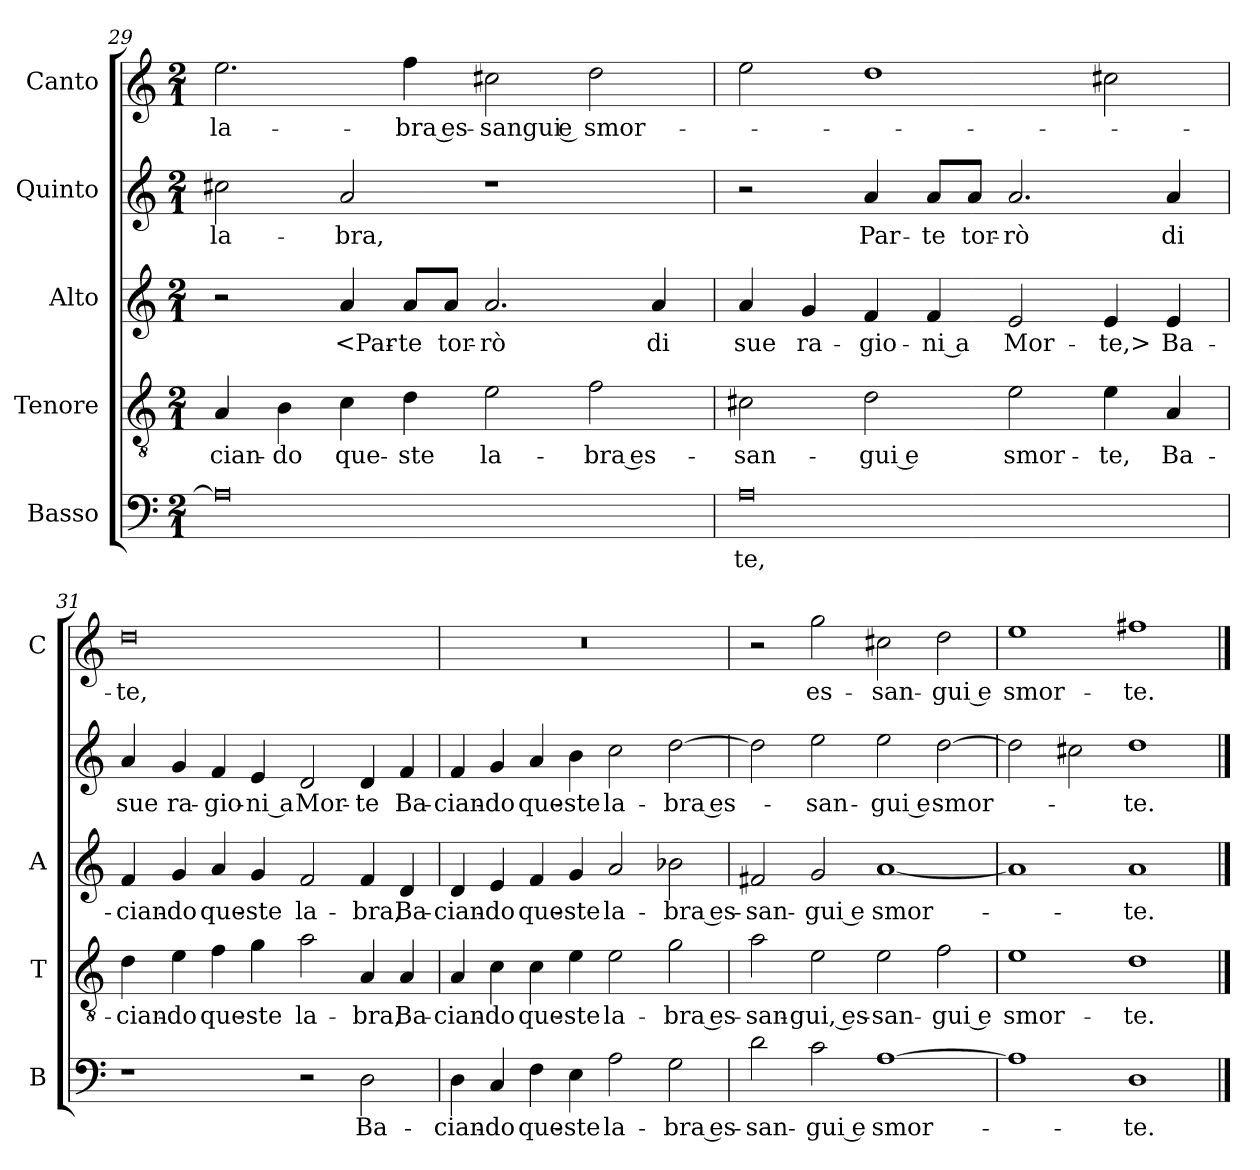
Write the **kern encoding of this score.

**kern	**text	**kern	**text	**kern	**text	**kern	**text	**kern	**text
*part5	*part5	*part4	*part4	*part3	*part3	*part2	*part2	*part1	*part1
*staff5	*staff5	*staff4	*staff4	*staff3	*staff3	*staff2	*staff2	*staff1	*staff1
*I"Basso	*	*I"Tenore	*	*I"Alto	*	*I"Quinto	*	*I"Canto	*
*I'B	*	*I'T	*	*I'A	*	*	*	*I'C	*
*clefF4	*	*clefGv2	*	*clefG2	*	*clefG2	*	*clefG2	*
*k[]	*	*k[]	*	*k[]	*	*k[]	*	*k[]	*
*C:	*	*C:	*	*C:	*	*C:	*	*C:	*
*M2/1	*	*M2/1	*	*M2/1	*	*M2/1	*	*M2/1	*
=29	=29	=29	=29	=29	=29	=29	=29	=29	=29
0A]	.	4A	-cian-	2r	.	2cc#X	la-	2.ee	la-
.	.	4B	-do	.	.	.	.	.	.
.	.	4c	que-	4a	<Par-	2a	-bra,	.	.
.	.	4d	-ste	8aL	-te	.	.	4ff	-bra es-
.	.	.	.	8aJ	tor-	.	.	.	.
.	.	2e	la-	2.a	-rò	1r	.	2cc#X	-sangui e
.	.	2f	-bra es-	.	.	.	.	2dd	smor-
.	.	.	.	4a	di	.	.	.	.
=30	=30	=30	=30	=30	=30	=30	=30	=30	=30
0A	-te,	2c#X	-san-	4a	sue	2r	.	2ee	.
.	.	.	.	4g	ra-	.	.	.	.
.	.	2d	-gui e	4f	-gio-	4a	Par-	1dd	.
.	.	.	.	4f	-ni a	8aL	-te	.	.
.	.	.	.	.	.	8aJ	tor-	.	.
.	.	2e	smor-	2e	Mor-	2.a	-rò	.	.
.	.	4e	-te,	4e	-te,>	.	.	2cc#X	.
.	.	4A	Ba-	4e	Ba-	4a	di	.	.
=31	=31	=31	=31	=31	=31	=31	=31	=31	=31
1r	.	4d	-cian-	4f	-cian-	4a	sue	0dd	-te,
.	.	4e	-do	4g	-do	4g	ra-	.	.
.	.	4f	que-	4a	que-	4f	-gio-	.	.
.	.	4g	-ste	4g	-ste	4e	-ni a	.	.
2r	.	2a	la-	2f	la-	2d	Mor-	.	.
2D	Ba-	4A	-bra,	4f	-bra,	4d	-te	.	.
.	.	4A	Ba-	4d	Ba-	4f	Ba-	.	.
=32	=32	=32	=32	=32	=32	=32	=32	=32	=32
4D	-cian-	4A	-cian-	4d	-cian-	4f	-cian-	0r	.
4C	-do	4c	-do	4e	-do	4g	-do	.	.
4F	que-	4c	que-	4f	que-	4a	que-	.	.
4E	-ste	4e	-ste	4g	-ste	4b	-ste	.	.
2A	la-	2e	la-	2a	la-	2cc	la-	.	.
2G	-bra es-	2g	-bra es-	2b-X	-bra es-	[2dd	-bra es-	.	.
=33	=33	=33	=33	=33	=33	=33	=33	=33	=33
2d	-san-	2a	-san-	2f#X	-san-	2dd]	.	2r	.
2c	-gui e	2e	-gui, es-	2g	-gui e	2ee	-san-	2gg	es-
[1A	smor-	2e	-san-	[1a	smor-	2ee	-gui e	2cc#X	-san-
.	.	2f	-gui e	.	.	[2dd	smor-	2dd	-gui e
=34	=34	=34	=34	=34	=34	=34	=34	=34	=34
1A]	.	1e	smor-	1a]	.	2dd]	.	1ee	smor-
.	.	.	.	.	.	2cc#X	.	.	.
1D	-te.	1d	-te.	1a	-te.	1dd	-te.	1ff#X	-te.
==	==	==	==	==	==	==	==	==	==
*-	*-	*-	*-	*-	*-	*-	*-	*-	*-
